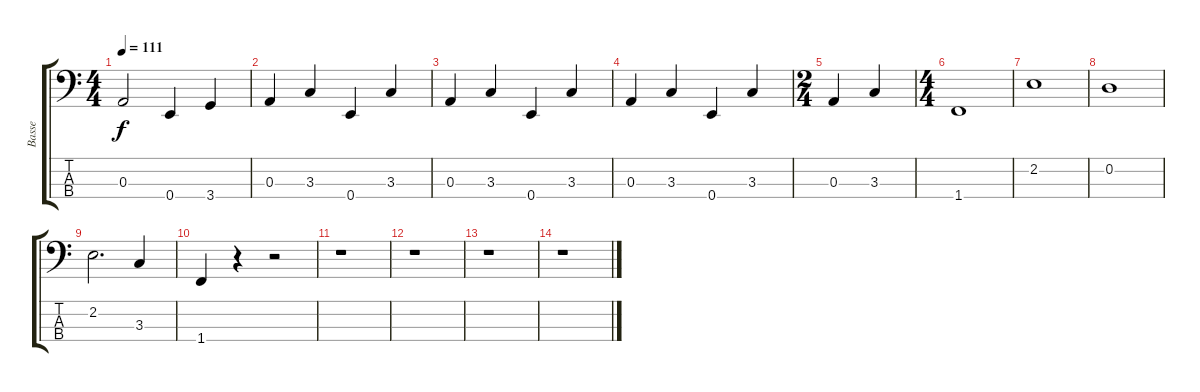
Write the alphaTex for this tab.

\track ("Basse" "Basse") {instrument electricbassfinger}
\staff {score tabs}
\tuning (G2 D2 A1 E1) {hide}
\ts (4 4)
\tempo 111
\clef f4
\ks c
0.3.2{dy f} 0.4.4 3.4.4 |
0.3.4 3.3.4 0.4.4 3.3.4 |
0.3.4 3.3.4 0.4.4 3.3.4 |
0.3.4 3.3.4 0.4.4 3.3.4 |
\ts (2 4)
0.3.4 3.3.4 |
\ts (4 4)
1.4.1 |
2.2.1 |
0.2.1 |
2.2.2{d} 3.3.4 |
1.4.4 r.4 r.2 |
r.1 |
r.1 |
r.1 |
r.1
